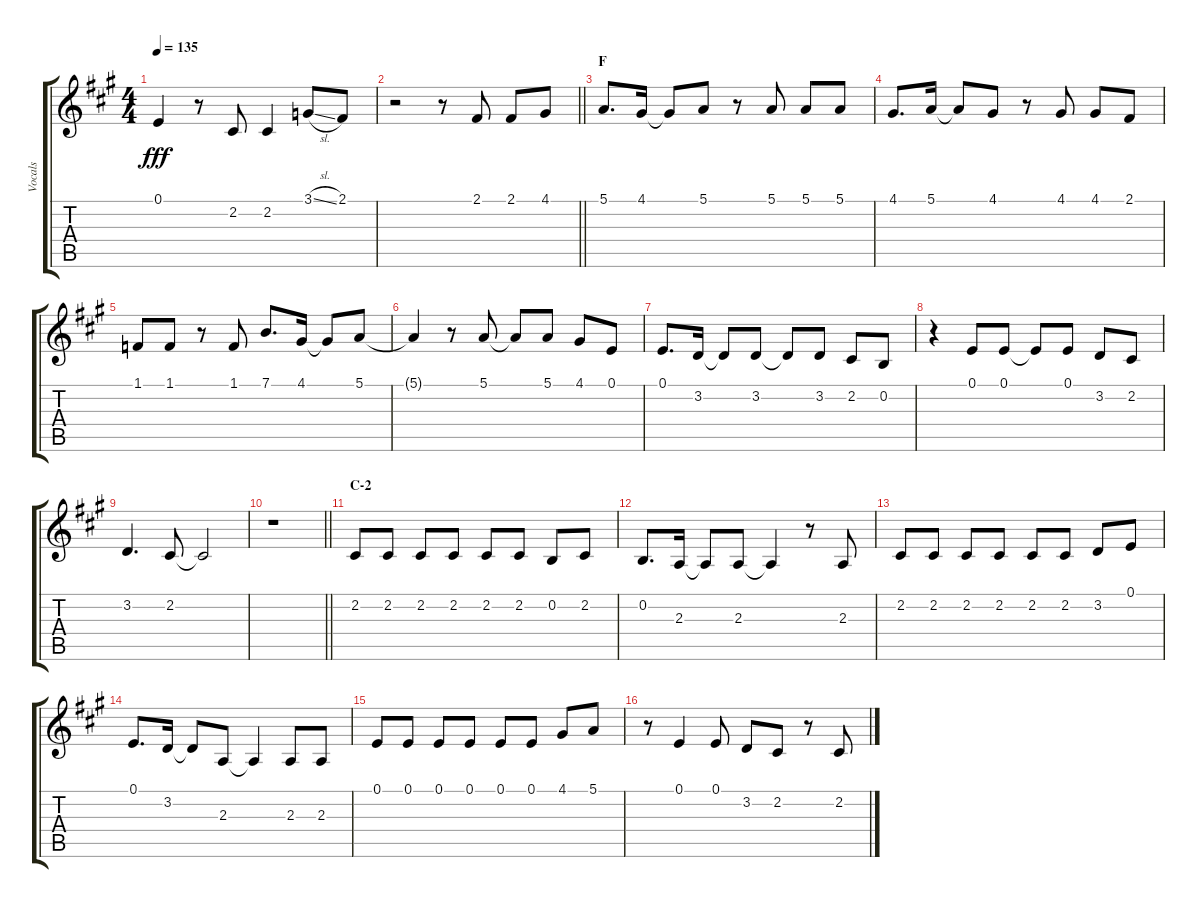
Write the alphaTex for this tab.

\track ("Vocals" "Vocals") {instrument voiceoohs}
\staff {score tabs}
\tuning (E4 B3 G3 D3 A2 E2) {hide}
\ts (4 4)
\tempo 135
\clef g2
\ks a
0.1.4{dy fff} r.8 2.2.8 2.2.4 3.1{sl}.8 2.1.8 |
\barLineRight lightlight
r.2 r.8 2.1.8 2.1.8 4.1.8 |
\section ("" "F")
5.1.8{d} 4.1.16 4.1{t}.8 5.1.8 r.8 5.1.8 5.1.8 5.1.8 |
4.1.8{d} 5.1.16 5.1{t}.8 4.1.8 r.8 4.1.8 4.1.8 2.1.8 |
1.1.8 1.1.8 r.8 1.1.8 7.1.8{d} 4.1.16 4.1{t}.8 5.1.8 |
5.1{t}.4 r.8 5.1.8 5.1{t}.8 5.1.8 4.1.8 0.1.8 |
0.1.8{d} 3.2.16 3.2{t}.8 3.2.8 3.2{t}.8 3.2.8 2.2.8 0.2.8 |
r.4 0.1.8 0.1.8 0.1{t}.8 0.1.8 3.2.8 2.2.8 |
3.2.4{d} 2.2.8 2.2{t}.2 |
\barLineRight lightlight
r.1 |
\section ("" "C-2")
2.2.8 2.2.8 2.2.8 2.2.8 2.2.8 2.2.8 0.2.8 2.2.8 |
0.2.8{d} 2.3.16 2.3{t}.8 2.3.8 2.3{t}.4 r.8 2.3.8 |
2.2.8 2.2.8 2.2.8 2.2.8 2.2.8 2.2.8 3.2.8 0.1.8 |
0.1.8{d} 3.2.16 3.2{t}.8 2.3.8 2.3{t}.4 2.3.8 2.3.8 |
0.1.8 0.1.8 0.1.8 0.1.8 0.1.8 0.1.8 4.1.8 5.1.8 |
r.8 0.1.4 0.1.8 3.2.8 2.2.8 r.8 2.2.8
